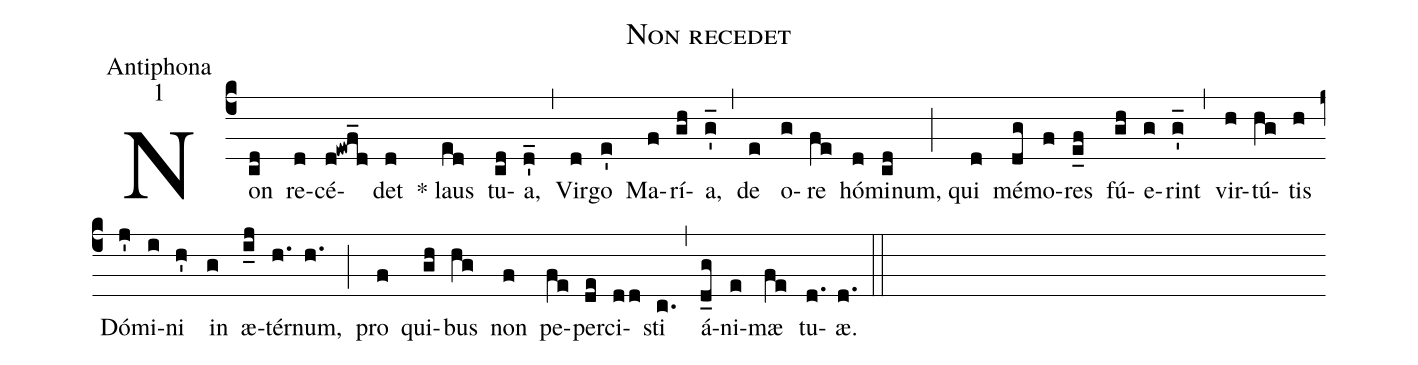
name:Non recedet;
office-part:Antiphona;
mode:1;
%%
(c4)Non(cd) re(d)cé(d!ewf_d)det(d) * laus(ed) tu(cd)a,(d'_) (,)Vir(d)go(e') Ma(f)rí(gh)a,(g'_) (,)de(e) o(g)re(fe) hó(d)mi(cd)num, (;)qui(d) mé(dg)mo(f)res(e_f) fú(gh)e(g)rint(g'_) (,)vir(h)tú(hg)tis(h) Dó(j')mi(i)ni(h') in(g) æ(i_j)tér(h.)num,(h.) (;)pro(f) qui(gh)bus(hg) non(f) pe(fe)per(de)ci(dd)sti(c.) (,)á(d_g)ni(e)mæ(fe) tu(d.)æ.(d.) (::)
